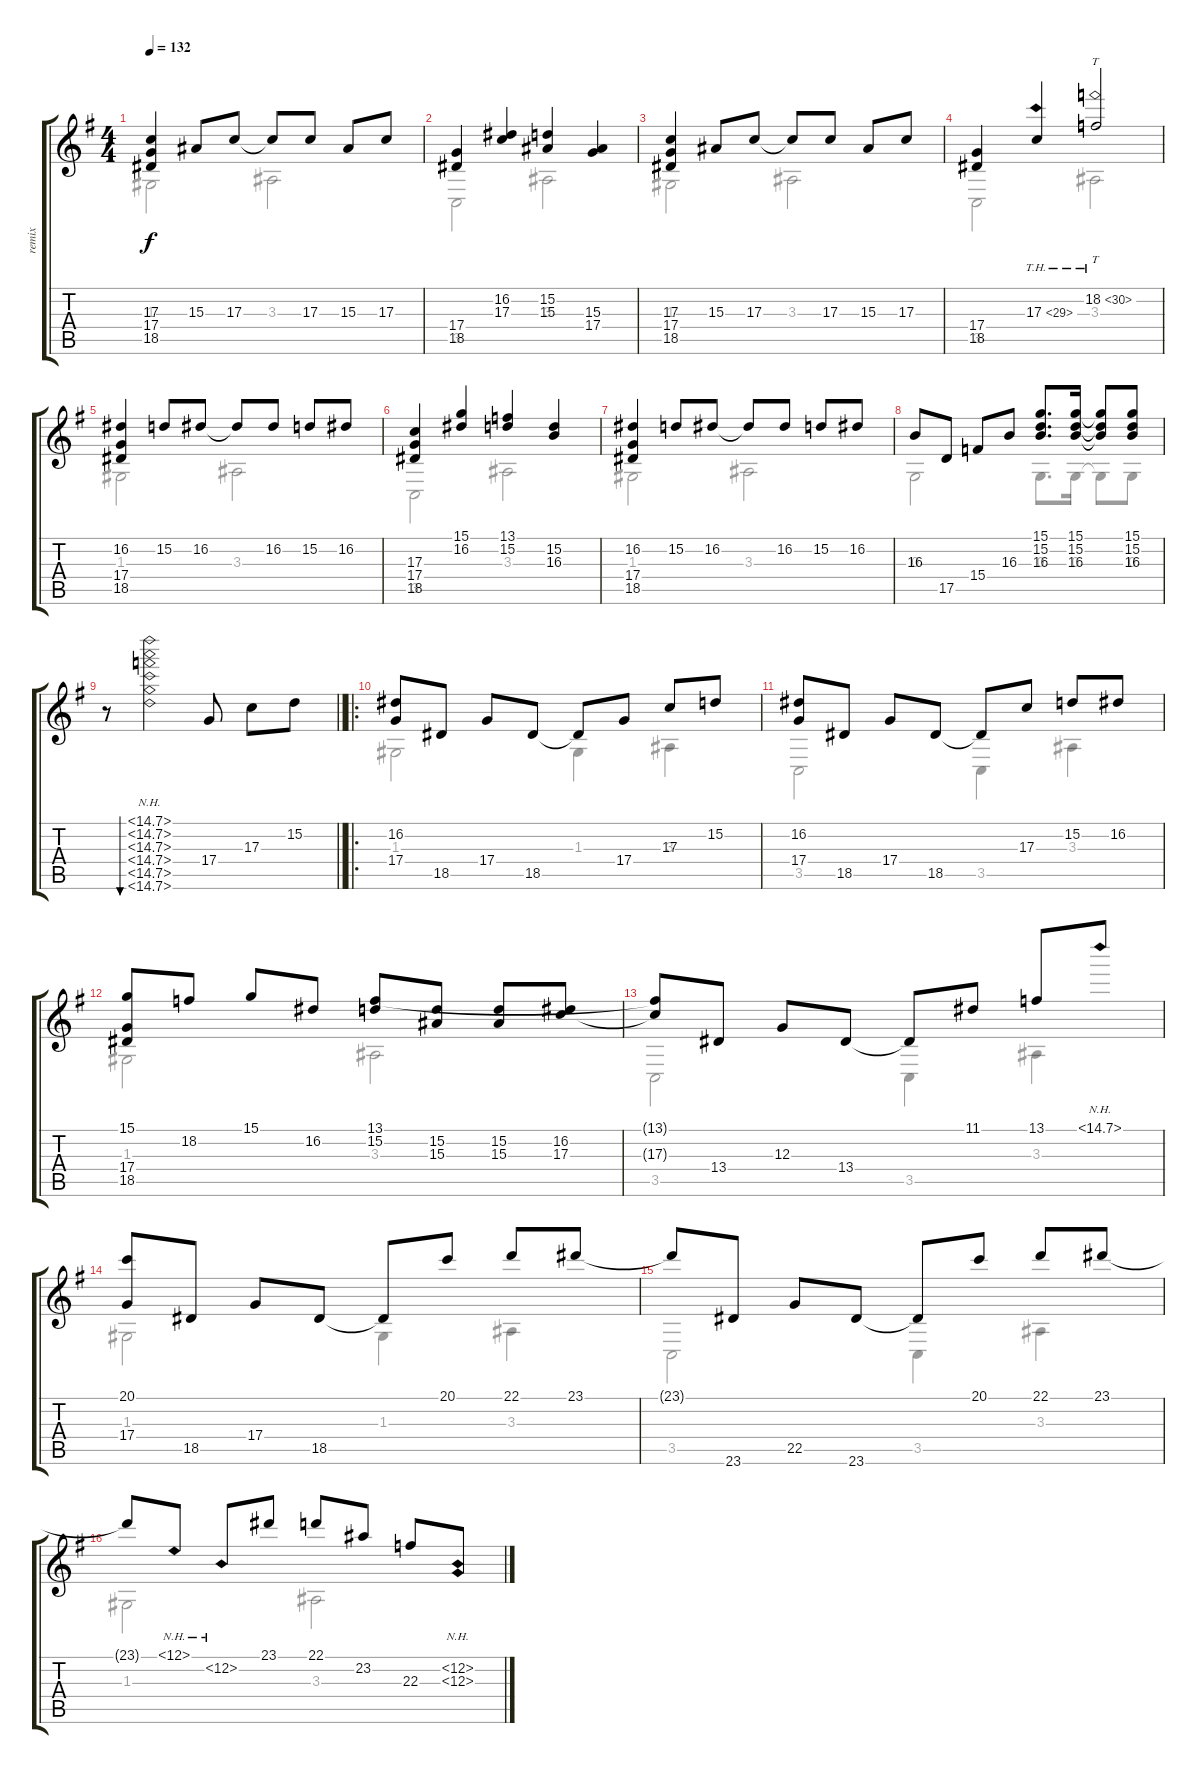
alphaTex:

\track ("remix" "remix") {instrument orchestralharp}
\staff {score tabs}
\tuning (E4 B3 G3 D3 A2 E2) {hide}
\voice
\ts (4 4)
\tempo 132
\clef g2
\ks g
(17.3 17.4 18.5).4{dy f} 15.3.8 17.3.8 17.3{t}.8 17.3.8 15.3.8 17.3.8 |
(17.4 18.5).4 (16.2 17.3).4 (15.2 15.3).4 (15.3 17.4).4 |
(17.3 17.4 18.5).4 15.3.8 17.3.8 17.3{t}.8 17.3.8 15.3.8 17.3.8 |
(17.4 18.5).4 17.3{th 12}.4 18.2{th 12}.2{tt} |
(16.2 17.4 18.5).4 15.2.8 16.2.8 16.2{t}.8 16.2.8 15.2.8 16.2.8 |
(17.3 17.4 18.5).4 (15.1 16.2).4 (13.1 15.2).4 (15.2 16.3).4 |
(16.2 17.4 18.5).4 15.2.8 16.2.8 16.2{t}.8 16.2.8 15.2.8 16.2.8 |
16.3.8 17.5.8 15.4.8 16.3.8 (15.1 15.2 16.3).8{d} (15.1 15.2 16.3).16 (15.1{t} 15.2{t} 16.3{t}).8 (15.1 15.2 16.3).8 |
\barLineRight lightlight
r.8 (15.1{nh} 15.2{nh} 15.3{nh} 15.4{nh} 15.5{nh} 15.6{nh}).2{bu 30} 17.4.8 17.3.8 15.2.8 |
\ro
(16.2 17.4).8 18.5.8 17.4.8 18.5.8 18.5{t}.8 17.4.8 17.3.8 15.2.8 |
(16.2 17.4).8 18.5.8 17.4.8 18.5.8 18.5{t}.8 17.3.8 15.2.8 16.2.8 |
(15.1 17.4 18.5).8 18.2.8 15.1.8 16.2.8 (13.1 15.2).8 (15.2 15.3).8 (15.2 15.3).8 (16.2 17.3).8 |
(13.1{t} 17.3{t}).8 13.4.8 12.3.8 13.4.8 13.4{t}.8 11.1.8 13.1.8 15.1{nh}.8 |
(20.1 17.4).8 18.5.8 17.4.8 18.5.8 18.5{t}.8 20.1.8 22.1.8 23.1.8 |
23.1{t}.8 23.6.8 22.5.8 23.6.8 23.6{t}.8 20.1.8 22.1.8 23.1.8 |
23.1{t}.8 20.1{nh}.8 20.2{nh}.8 23.1.8 22.1.8 23.2.8 22.3.8 (20.2{nh} 20.3{nh}).8
\voice
\clef g2
\ottava regular
\simile none
\ks g
1.3.2{dy f} 3.3.2 |
3.5.2 3.3.2 |
1.3.2 3.3.2 |
3.5.2 3.3.2 |
1.3.2 3.3.2 |
3.5.2 3.3.2 |
1.3.2 3.3.2 |
0.3.2 0.3.8{d} 0.3.16 0.3{t}.8 0.3.8 |
\barLineRight lightlight
|
1.3.2 1.3.4 3.3.4 |
3.5.2 3.5.4 3.3.4 |
1.3.2 3.3.2 |
3.5.2 3.5.4 3.3.4 |
1.3.2 1.3.4 3.3.4 |
3.5.2 3.5.4 3.3.4 |
1.3.2 3.3.2
